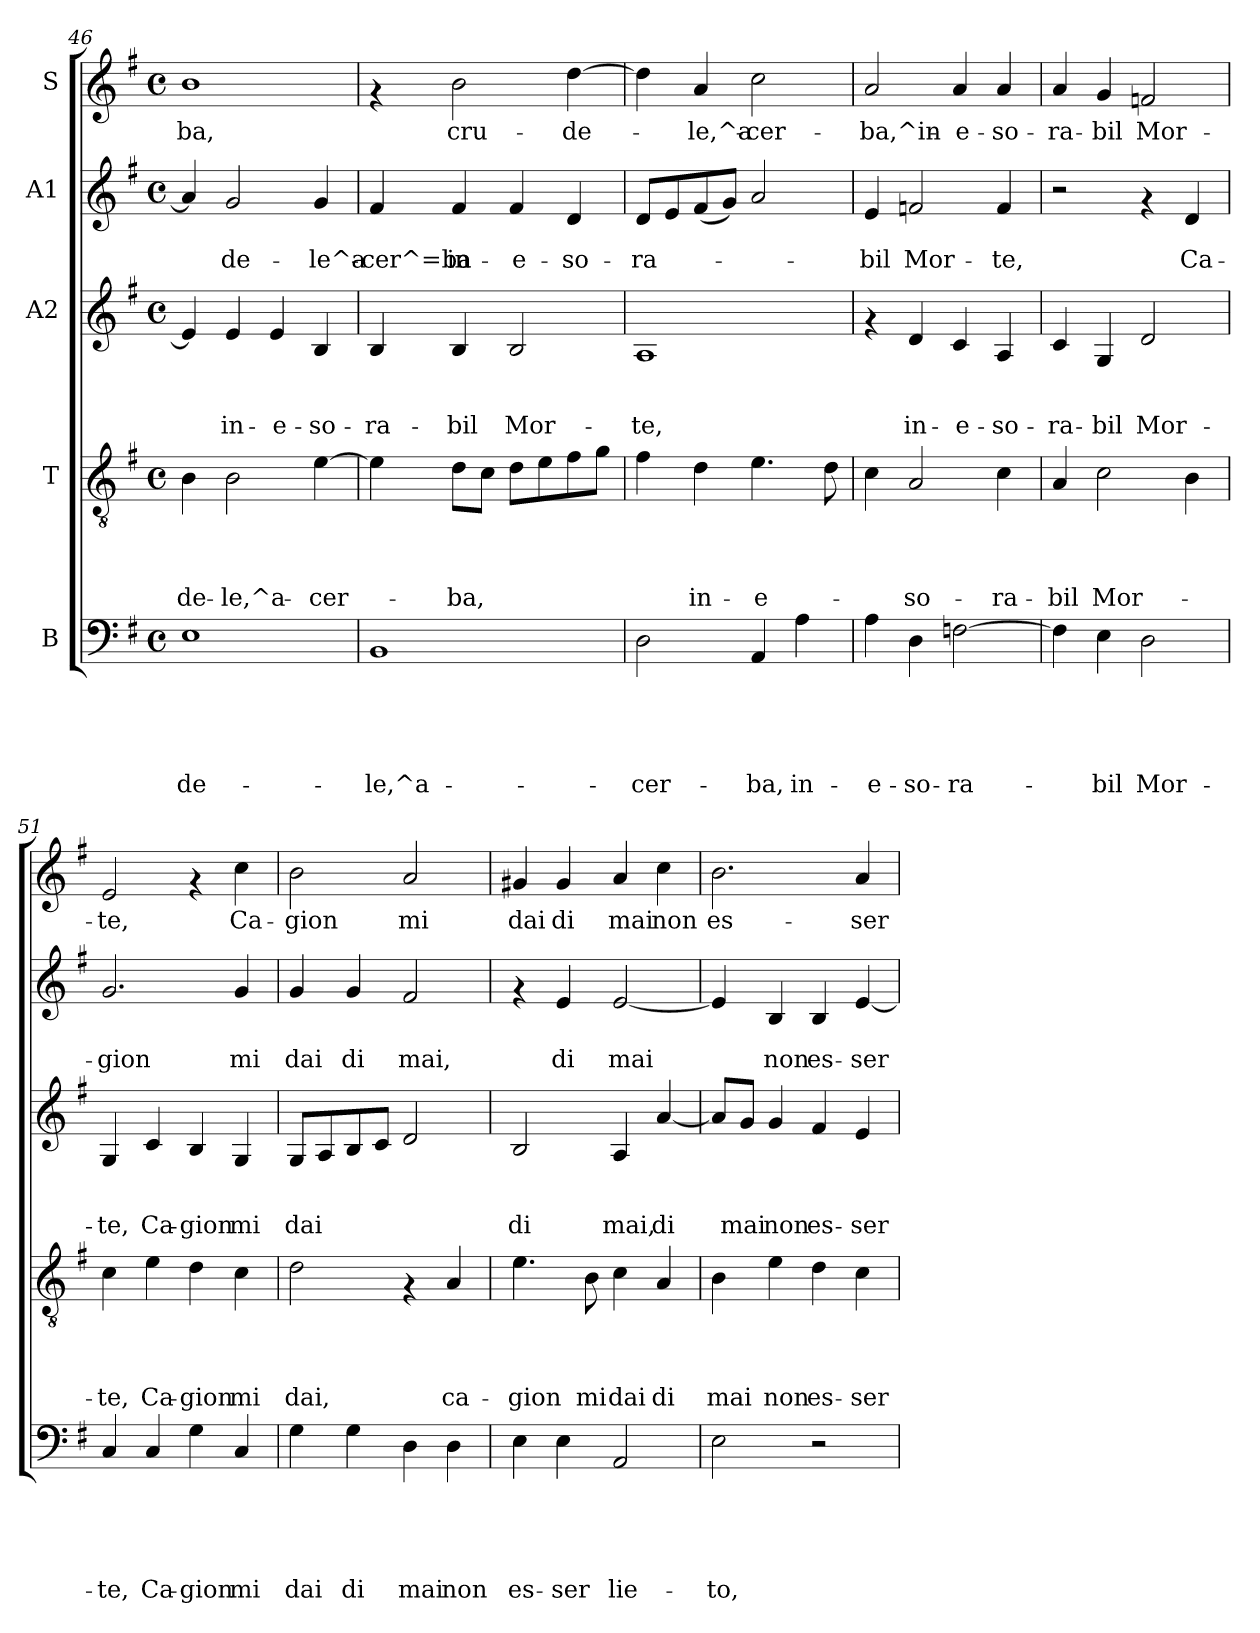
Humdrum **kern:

**kern	**text	**text	**text	**text	**text	**kern	**text	**text	**text	**text	**kern	**text	**text	**text	**kern	**text	**text	**kern	**text
*part5	*part5	*part5	*part5	*part5	*part5	*part4	*part4	*part4	*part4	*part4	*part3	*part3	*part3	*part3	*part2	*part2	*part2	*part1	*part1
*staff5	*staff5	*staff5	*staff5	*staff5	*staff5	*staff4	*staff4	*staff4	*staff4	*staff4	*staff3	*staff3	*staff3	*staff3	*staff2	*staff2	*staff2	*staff1	*staff1
*I"B	*	*	*	*	*	*I"T	*	*	*	*	*I"A2	*	*	*	*I"A1	*	*	*I"S	*
*clefF4	*	*	*	*	*	*clefGv2	*	*	*	*	*clefG2	*	*	*	*clefG2	*	*	*clefG2	*
*k[f#]	*	*	*	*	*	*k[f#]	*	*	*	*	*k[f#]	*	*	*	*k[f#]	*	*	*k[f#]	*
*G:	*	*	*	*	*	*G:	*	*	*	*	*G:	*	*	*	*G:	*	*	*G:	*
*M4/4	*	*	*	*	*	*M4/4	*	*	*	*	*M4/4	*	*	*	*M4/4	*	*	*M4/4	*
*met(c)	*	*	*	*	*	*met(c)	*	*	*	*	*met(c)	*	*	*	*met(c)	*	*	*met(c)	*
=46	=46	=46	=46	=46	=46	=46	=46	=46	=46	=46	=46	=46	=46	=46	=46	=46	=46	=46	=46
!	!	!	!	!	!LO:LY:b	!	!	!	!	!LO:LY:b	!	!	!	!	!	!	!	!	!LO:LY:b
1E	.	.	.	.	-de-	4B\	.	.	.	-de-	4e/]	.	.	.	4a/]	.	.	1b	-ba,
!	!	!	!	!	!	!	!	!	!	!LO:LY:b	!	!	!	!LO:LY:b	!	!	!LO:LY:b	!	!
.	.	.	.	.	.	2B\	.	.	.	-le,^a-	4e/	.	.	in-	2g/	.	-de-	.	.
!	!	!	!	!	!	!	!	!	!	!	!	!	!	!LO:LY:b	!	!	!	!	!
.	.	.	.	.	.	.	.	.	.	.	4e/	.	.	-e-	.	.	.	.	.
!	!	!	!	!	!	!	!	!	!	!LO:LY:b	!	!	!	!LO:LY:b	!	!	!LO:LY:b	!	!
.	.	.	.	.	.	[>4e\	.	.	.	-cer-	4B/	.	.	-so-	4g/	.	-le^a-	.	.
=47	=47	=47	=47	=47	=47	=47	=47	=47	=47	=47	=47	=47	=47	=47	=47	=47	=47	=47	=47
!	!	!	!	!	!LO:LY:b	!	!	!	!	!	!	!	!	!LO:LY:b	!	!	!LO:LY:b	!	!
1BB	.	.	.	.	-le,^a-	4e\]	.	.	.	.	4B/	.	.	-ra-	4f#/	.	-cer^=ba	4rf	.
!	!	!	!	!	!	!	!	!	!	!LO:LY:b	!	!	!	!LO:LY:b	!	!	!LO:LY:b	!	!LO:LY:b
.	.	.	.	.	.	8d\L	.	.	.	-ba,	4B/	.	.	-bil	4f#/	.	in-	2b\	cru-
.	.	.	.	.	.	8c\J	.	.	.	.	.	.	.	.	.	.	.	.	.
!	!	!	!	!	!	!	!	!	!	!	!	!	!	!LO:LY:b	!	!	!LO:LY:b	!	!
.	.	.	.	.	.	8d\L	.	.	.	.	2B/	.	.	Mor-	4f#/	.	-e-	.	.
.	.	.	.	.	.	8e\	.	.	.	.	.	.	.	.	.	.	.	.	.
!	!	!	!	!	!	!	!	!	!	!	!	!	!	!	!	!	!LO:LY:b	!	!LO:LY:b
.	.	.	.	.	.	8f#\	.	.	.	.	.	.	.	.	4d/	.	-so-	[>4dd\	-de-
.	.	.	.	.	.	8g\J	.	.	.	.	.	.	.	.	.	.	.	.	.
=48	=48	=48	=48	=48	=48	=48	=48	=48	=48	=48	=48	=48	=48	=48	=48	=48	=48	=48	=48
!	!	!	!	!	!LO:LY:b	!	!	!	!	!	!	!	!	!LO:LY:b	!	!	!LO:LY:b	!	!
2D\	.	.	.	.	-cer-	4f#\	.	.	.	.	1A	.	.	-te,	8d/L	.	-ra-	4dd\]	.
.	.	.	.	.	.	.	.	.	.	.	.	.	.	.	8e/	.	.	.	.
!	!	!	!	!	!	!	!	!	!	!LO:LY:b	!	!	!	!	!	!	!	!	!LO:LY:b
.	.	.	.	.	.	4d\	.	.	.	in-	.	.	.	.	(>8f#/	.	.	4a/	-le,^a-
.	.	.	.	.	.	.	.	.	.	.	.	.	.	.	8g/J)	.	.	.	.
!	!	!	!	!	!LO:LY:b	!	!	!	!	!LO:LY:b	!	!	!	!	!	!	!	!	!LO:LY:b
4AA/	.	.	.	.	-ba,	4.e\	.	.	.	-e-	.	.	.	.	2a/	.	.	2cc\	-cer-
!	!	!	!	!	!LO:LY:b	!	!	!	!	!	!	!	!	!	!	!	!	!	!
4A\	.	.	.	.	in-	.	.	.	.	.	.	.	.	.	.	.	.	.	.
.	.	.	.	.	.	8d\	.	.	.	.	.	.	.	.	.	.	.	.	.
!!LO:LB:g=z
=49	=49	=49	=49	=49	=49	=49	=49	=49	=49	=49	=49	=49	=49	=49	=49	=49	=49	=49	=49
!	!	!	!	!	!LO:LY:b	!	!	!	!	!	!	!	!	!	!	!	!LO:LY:b	!	!LO:LY:b
4A\	.	.	.	.	-e-	4c\	.	.	.	.	4rf	.	.	.	4e/	.	-bil	2a/	-ba,^in-
!	!	!	!	!	!LO:LY:b	!	!	!	!	!LO:LY:b	!	!	!	!LO:LY:b	!	!	!LO:LY:b	!	!
4D\	.	.	.	.	-so-	2A/	.	.	.	-so-	4d/	.	.	in-	2fn/	.	Mor-	.	.
!	!	!	!	!	!LO:LY:b	!	!	!	!	!	!	!	!	!LO:LY:b	!	!	!	!	!LO:LY:b
[>2Fn\	.	.	.	.	-ra-	.	.	.	.	.	4c/	.	.	-e-	.	.	.	4a/	-e-
!	!	!	!	!	!	!	!	!	!	!LO:LY:b	!	!	!	!LO:LY:b	!	!	!LO:LY:b	!	!LO:LY:b
.	.	.	.	.	.	4c\	.	.	.	-ra-	4A/	.	.	-so-	4f/	.	-te,	4a/	-so-
=50	=50	=50	=50	=50	=50	=50	=50	=50	=50	=50	=50	=50	=50	=50	=50	=50	=50	=50	=50
!	!	!	!	!	!	!	!	!	!	!LO:LY:b	!	!	!	!LO:LY:b	!	!	!	!	!LO:LY:b
4F\]	.	.	.	.	.	4A/	.	.	.	-bil	4c/	.	.	-ra-	2r	.	.	4a/	-ra-
!	!	!	!	!	!LO:LY:b	!	!	!	!	!LO:LY:b	!	!	!	!LO:LY:b	!	!	!	!	!LO:LY:b
4E\	.	.	.	.	-bil	2c\	.	.	.	Mor-	4G/	.	.	-bil	.	.	.	4g/	-bil
!	!	!	!	!	!LO:LY:b	!	!	!	!	!	!	!	!	!LO:LY:b	!	!	!	!	!LO:LY:b
2D\	.	.	.	.	Mor-	.	.	.	.	.	2d/	.	.	Mor-	4rf	.	.	2fn/	Mor-
!	!	!	!	!	!	!	!	!	!	!	!	!	!	!	!	!	!LO:LY:b	!	!
.	.	.	.	.	.	4B\	.	.	.	.	.	.	.	.	4d/	.	Ca-	.	.
=51	=51	=51	=51	=51	=51	=51	=51	=51	=51	=51	=51	=51	=51	=51	=51	=51	=51	=51	=51
!	!	!	!	!	!LO:LY:b	!	!	!	!	!LO:LY:b	!	!	!	!LO:LY:b	!	!	!LO:LY:b	!	!LO:LY:b
4C/	.	.	.	.	-te,	4c\	.	.	.	-te,	4G/	.	.	-te,	2.g/	.	-gion	2e/	-te,
!	!	!	!	!	!LO:LY:b	!	!	!	!	!LO:LY:b	!	!	!	!LO:LY:b	!	!	!	!	!
4C/	.	.	.	.	Ca-	4e\	.	.	.	Ca-	4c/	.	.	Ca-	.	.	.	.	.
!	!	!	!	!	!LO:LY:b	!	!	!	!	!LO:LY:b	!	!	!	!LO:LY:b	!	!	!	!	!
4G\	.	.	.	.	-gion	4d\	.	.	.	-gion	4B/	.	.	-gion	.	.	.	4rf	.
!	!	!	!	!	!LO:LY:b	!	!	!	!	!LO:LY:b	!	!	!	!LO:LY:b	!	!	!LO:LY:b	!	!LO:LY:b
4C/	.	.	.	.	mi	4c\	.	.	.	mi	4G/	.	.	mi	4g/	.	mi	4cc\	Ca-
=52	=52	=52	=52	=52	=52	=52	=52	=52	=52	=52	=52	=52	=52	=52	=52	=52	=52	=52	=52
!	!	!	!	!	!LO:LY:b	!	!	!	!	!LO:LY:b	!	!	!	!LO:LY:b	!	!	!LO:LY:b	!	!LO:LY:b
4G\	.	.	.	.	dai	2d\	.	.	.	dai,	8G/L	.	.	dai	4g/	.	dai	2b\	-gion
.	.	.	.	.	.	.	.	.	.	.	8A/	.	.	.	.	.	.	.	.
!	!	!	!	!	!LO:LY:b	!	!	!	!	!	!	!	!	!	!	!	!LO:LY:b	!	!
4G\	.	.	.	.	di	.	.	.	.	.	8B/	.	.	.	4g/	.	di	.	.
.	.	.	.	.	.	.	.	.	.	.	8c/J	.	.	.	.	.	.	.	.
!	!	!	!	!	!LO:LY:b	!	!	!	!	!	!	!	!	!	!	!	!LO:LY:b	!	!LO:LY:b
4D\	.	.	.	.	mai	4rF	.	.	.	.	2d/	.	.	.	2f#/	.	mai,	2a/	mi
!	!	!	!	!	!LO:LY:b	!	!	!	!	!LO:LY:b	!	!	!	!	!	!	!	!	!
4D\	.	.	.	.	non	4A/	.	.	.	ca-	.	.	.	.	.	.	.	.	.
=53	=53	=53	=53	=53	=53	=53	=53	=53	=53	=53	=53	=53	=53	=53	=53	=53	=53	=53	=53
!	!	!	!	!	!LO:LY:b	!	!	!	!	!LO:LY:b	!	!	!	!LO:LY:b	!	!	!	!	!LO:LY:b
4E\	.	.	.	.	es-	4.e\	.	.	.	-gion	2B/	.	.	di	4rf	.	.	4g#X/	dai
!	!	!	!	!	!LO:LY:b	!	!	!	!	!	!	!	!	!	!	!	!LO:LY:b	!	!LO:LY:b
4E\	.	.	.	.	-ser	.	.	.	.	.	.	.	.	.	4e/	.	di	4g#/	di
!	!	!	!	!	!	!	!	!	!	!LO:LY:b	!	!	!	!	!	!	!	!	!
.	.	.	.	.	.	8B\	.	.	.	mi	.	.	.	.	.	.	.	.	.
!	!	!	!	!	!LO:LY:b	!	!	!	!	!LO:LY:b	!	!	!	!LO:LY:b	!	!	!LO:LY:b	!	!LO:LY:b
2AA/	.	.	.	.	lie-	4c\	.	.	.	dai	4A/	.	.	mai,	[<2e/	.	mai	4a/	mai
!	!	!	!	!	!	!	!	!	!	!LO:LY:b	!	!	!	!LO:LY:b	!	!	!	!	!LO:LY:b
.	.	.	.	.	.	4A/	.	.	.	di	[<4a/	.	.	di	.	.	.	4cc\	non
!!LO:PB:g=z
=54	=54	=54	=54	=54	=54	=54	=54	=54	=54	=54	=54	=54	=54	=54	=54	=54	=54	=54	=54
!	!	!	!	!	!LO:LY:b	!	!	!	!	!LO:LY:b	!	!	!	!	!	!	!	!	!LO:LY:b
2E\	.	.	.	.	-to,	4B\	.	.	.	mai	8a/L]	.	.	.	4e/]	.	.	2.b\	es-
!	!	!	!	!	!	!	!	!	!	!	!	!	!	!LO:LY:b	!	!	!	!	!
.	.	.	.	.	.	.	.	.	.	.	8g/J	.	.	mai	.	.	.	.	.
!	!	!	!	!	!	!	!	!	!	!LO:LY:b	!	!	!	!LO:LY:b	!	!	!LO:LY:b	!	!
.	.	.	.	.	.	4e\	.	.	.	non	4g/	.	.	non	4B/	.	non	.	.
!	!	!	!	!	!	!	!	!	!	!LO:LY:b	!	!	!	!LO:LY:b	!	!	!LO:LY:b	!	!
2r	.	.	.	.	.	4d\	.	.	.	es-	4f#/	.	.	es-	4B/	.	es-	.	.
!	!	!	!	!	!	!	!	!	!	!LO:LY:b	!	!	!	!LO:LY:b	!	!	!LO:LY:b	!	!LO:LY:b
.	.	.	.	.	.	4c\	.	.	.	-ser	4e/	.	.	-ser	[<4e/	.	-ser	4a/	-ser
=	=	=	=	=	=	=	=	=	=	=	=	=	=	=	=	=	=	=	=
*-	*-	*-	*-	*-	*-	*-	*-	*-	*-	*-	*-	*-	*-	*-	*-	*-	*-	*-	*-
